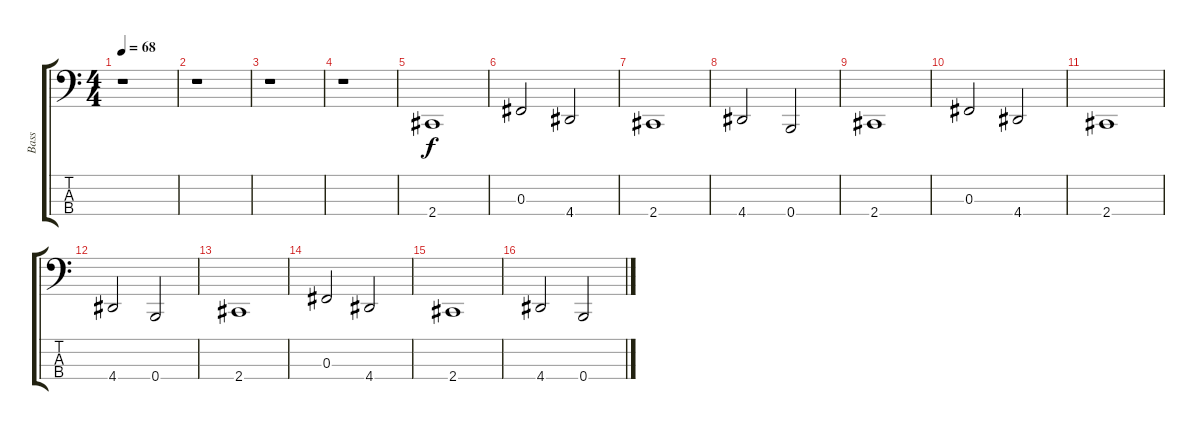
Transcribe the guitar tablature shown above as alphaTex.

\track ("Bass" "Bass") {instrument electricbassfinger}
\staff {score tabs}
\tuning (E2 B1 Gb1 B0) {hide}
\ts (4 4)
\tempo 68
\clef f4
\ks c
r.1{dy f instrument electricbassfinger} |
r.1 |
r.1 |
r.1 |
2.4.1 |
0.3.2 4.4.2 |
2.4.1 |
4.4.2 0.4.2 |
2.4.1 |
0.3.2 4.4.2 |
2.4.1 |
4.4.2 0.4.2 |
2.4.1 |
0.3.2 4.4.2 |
2.4.1 |
4.4.2 0.4.2
